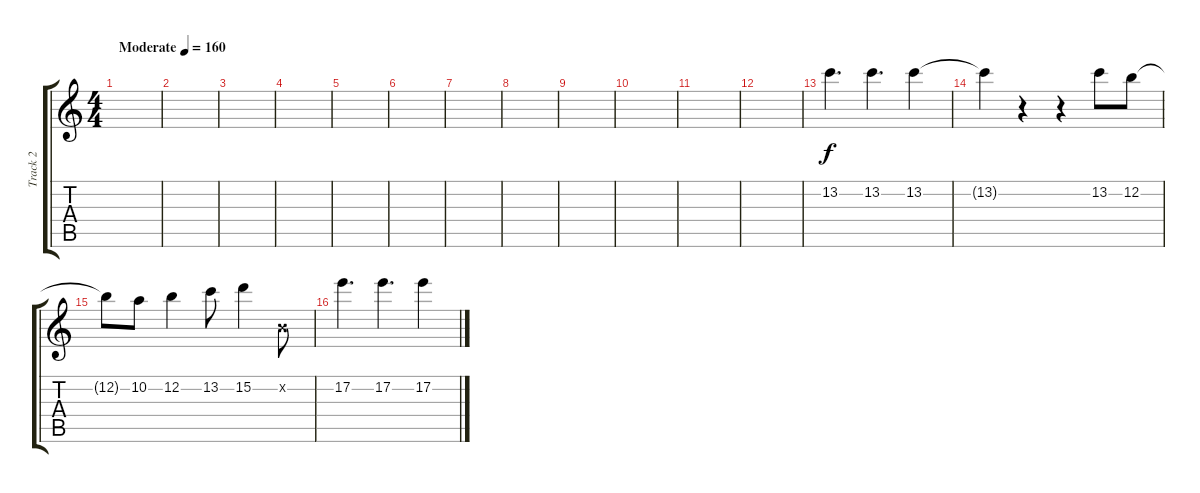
\track ("Track 2" "Track 2") {instrument overdrivenguitar}
\staff {score tabs}
\tuning (E4 B3 G3 D3 A2 E2) {hide}
\ts (4 4)
\tempo (160 "Moderate")
\clef g2
\ks c
|
|
|
|
|
|
|
|
|
|
|
|
13.2.4{d} 13.2.4{d} 13.2.4 |
13.2{t}.4 r.4 r.4 13.2.8 12.2.8 |
12.2{t}.8 10.2.8 12.2.4 13.2.8 15.2.4 0.2{x}.8 |
17.2.4{d} 17.2.4{d} 17.2.4
